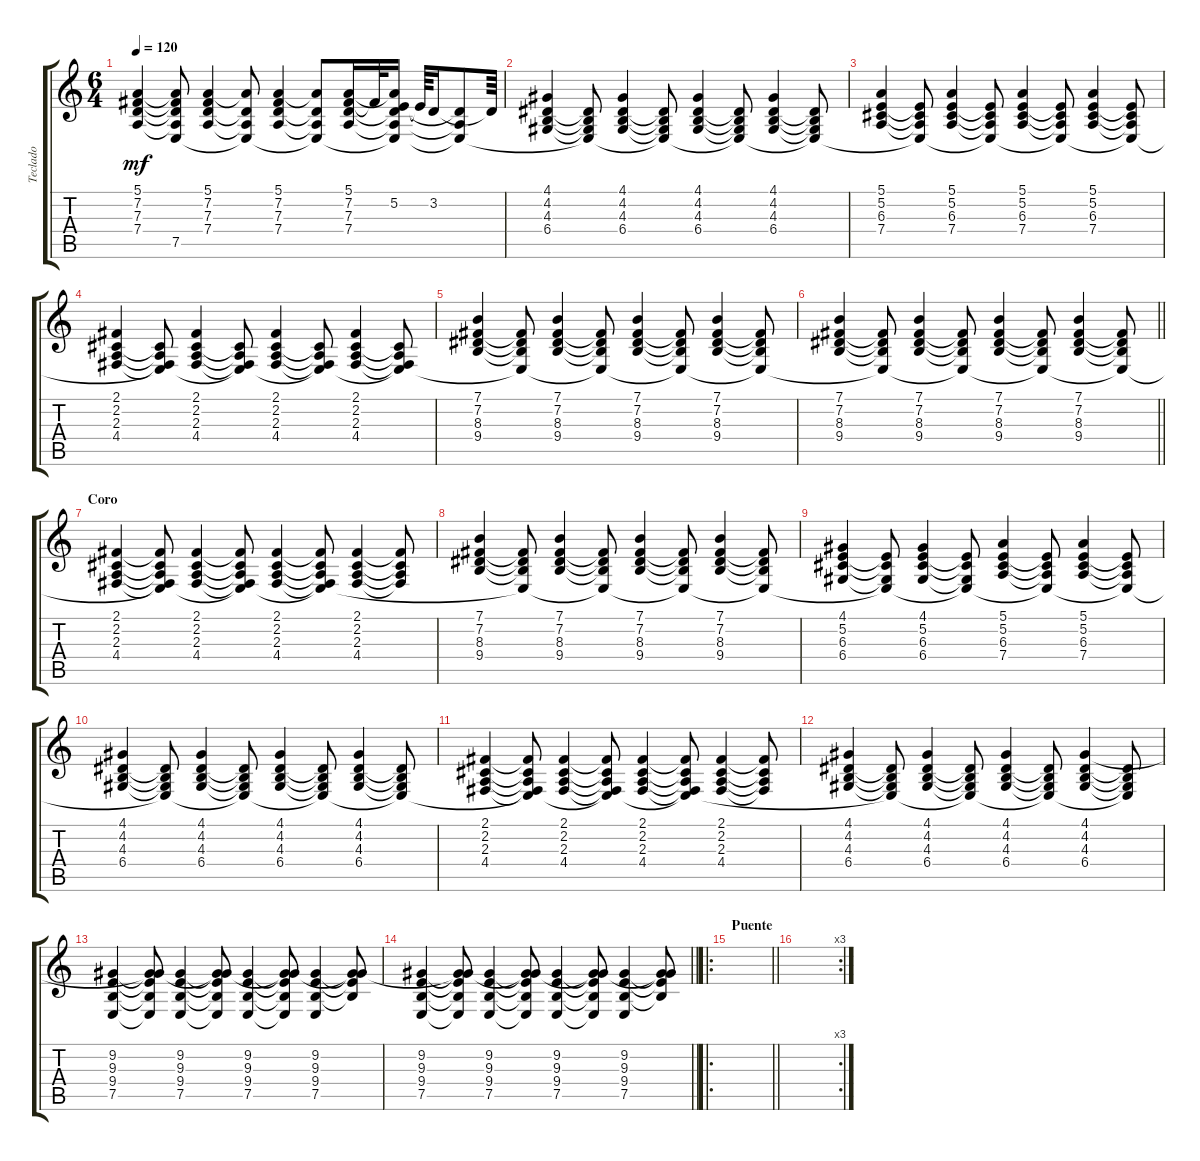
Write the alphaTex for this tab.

\track ("Teclado" "Teclado") {instrument brightacousticpiano bank 127}
\staff {score tabs}
\tuning (E4 B3 G3 D3 A2 E2) {hide}
\ts (6 4)
\tempo 120
\clef g2
\ks c
(5.1 7.2 7.3 7.4).4{dy mf} (5.1{t} 7.2{t} 7.3{t} 7.4{t} 7.5{t}).8 (5.1 7.2 7.3 7.4).4 (5.1{t} 7.3{t} 7.4{t} 7.5{t}).8 (5.1 7.2 7.3 7.4).4 (5.1{t} 7.3{t} 7.4{t} 7.5{t}).8 (5.1 7.2 7.3 7.4).16 7.2{t}.32 (5.1{t} 5.2 7.3{t} 7.4{t} 7.5{t}).16 5.2{t}.64 3.2.16 (7.3{t} 7.4{t} 7.5{t}).8 3.2{t}.64 |
(4.1 4.2 4.3 6.4).4 (4.2{t} 4.3{t} 6.4{t} 7.5{t}).8 (4.1 4.2 4.3 6.4).4 (4.2{t} 4.3{t} 6.4{t} 7.5{t}).8 (4.1 4.2 4.3 6.4).4 (4.2{t} 4.3{t} 6.4{t} 7.5{t}).8 (4.1 4.2 4.3 6.4).4 (4.2{t} 4.3{t} 6.4{t} 7.5{t}).8 |
(5.1 5.2 6.3 7.4).4 (5.2{t} 6.3{t} 7.4{t} 7.5{t}).8 (5.1 5.2 6.3 7.4).4 (5.2{t} 6.3{t} 7.4{t} 7.5{t}).8 (5.1 5.2 6.3 7.4).4 (5.2{t} 6.3{t} 7.4{t} 7.5{t}).8 (5.1 5.2 6.3 7.4).4 (5.2{t} 6.3{t} 7.4{t} 7.5{t}).8 |
(2.1 2.2 2.3 4.4).4 (2.2{t} 2.3{t} 4.4{t} 7.5{t}).8 (2.1 2.2 2.3 4.4).4 (2.2{t} 2.3{t} 4.4{t} 7.5{t}).8 (2.1 2.2 2.3 4.4).4 (2.2{t} 2.3{t} 4.4{t} 7.5{t}).8 (2.1 2.2 2.3 4.4).4 (2.2{t} 2.3{t} 4.4{t} 7.5{t}).8 |
(7.1 7.2 8.3 9.4).4 (7.2{t} 8.3{t} 9.4{t} 7.5{t}).8 (7.1 7.2 8.3 9.4).4 (7.2{t} 8.3{t} 9.4{t} 7.5{t}).8 (7.1 7.2 8.3 9.4).4 (7.2{t} 8.3{t} 9.4{t} 7.5{t}).8 (7.1 7.2 8.3 9.4).4 (7.2{t} 8.3{t} 9.4{t} 7.5{t}).8 |
\barLineRight lightlight
(7.1 7.2 8.3 9.4).4 (7.2{t} 8.3{t} 9.4{t} 7.5{t}).8 (7.1 7.2 8.3 9.4).4 (7.2{t} 8.3{t} 9.4{t} 7.5{t}).8 (7.1 7.2 8.3 9.4).4 (7.2{t} 8.3{t} 9.4{t} 7.5{t}).8 (7.1 7.2 8.3 9.4).4 (7.2{t} 8.3{t} 9.4{t} 7.5{t}).8 |
\section ("" "Coro")
(2.1 2.2 2.3 4.4).4 (2.1{t} 2.2{t} 2.3{t} 4.4{t} 7.5{t}).8 (2.1 2.2 2.3 4.4).4 (2.1{t} 2.2{t} 2.3{t} 4.4{t} 7.5{t}).8 (2.1 2.2 2.3 4.4).4 (2.1{t} 2.2{t} 2.3{t} 4.4{t} 7.5{t}).8 (2.1 2.2 2.3 4.4).4 (2.1{t} 2.2{t} 2.3{t} 4.4{t}).8 |
(7.1 7.2 8.3 9.4).4 (7.2{t} 8.3{t} 9.4{t} 7.5{t}).8 (7.1 7.2 8.3 9.4).4 (7.2{t} 8.3{t} 9.4{t} 7.5{t}).8 (7.1 7.2 8.3 9.4).4 (7.2{t} 8.3{t} 9.4{t} 7.5{t}).8 (7.1 7.2 8.3 9.4).4 (7.2{t} 8.3{t} 9.4{t} 7.5{t}).8 |
(4.1 5.2 6.3 6.4).4 (5.2{t} 6.3{t} 6.4{t} 7.5{t}).8 (4.1 5.2 6.3 6.4).4 (5.2{t} 6.3{t} 6.4{t} 7.5{t}).8 (5.1 5.2 6.3 7.4).4 (5.2{t} 6.3{t} 7.4{t} 7.5{t}).8 (5.1 5.2 6.3 7.4).4 (5.2{t} 6.3{t} 7.4{t} 7.5{t}).8 |
(4.1 4.2 4.3 6.4).4 (4.2{t} 4.3{t} 6.4{t} 7.5{t}).8 (4.1 4.2 4.3 6.4).4 (4.2{t} 4.3{t} 6.4{t} 7.5{t}).8 (4.1 4.2 4.3 6.4).4 (4.2{t} 4.3{t} 6.4{t} 7.5{t}).8 (4.1 4.2 4.3 6.4).4 (4.2{t} 4.3{t} 6.4{t} 7.5{t}).8 |
(2.1 2.2 2.3 4.4).4 (2.1{t} 2.2{t} 2.3{t} 4.4{t} 7.5{t}).8 (2.1 2.2 2.3 4.4).4 (2.1{t} 2.2{t} 2.3{t} 4.4{t} 7.5{t}).8 (2.1 2.2 2.3 4.4).4 (2.1{t} 2.2{t} 2.3{t} 4.4{t} 7.5{t}).8 (2.1 2.2 2.3 4.4).4 (2.1{t} 2.2{t} 2.3{t} 4.4{t}).8 |
(4.1 4.2 4.3 6.4).4 (4.2{t} 4.3{t} 6.4{t} 7.5{t}).8 (4.1 4.2 4.3 6.4).4 (4.2{t} 4.3{t} 6.4{t} 7.5{t}).8 (4.1 4.2 4.3 6.4).4 (4.2{t} 4.3{t} 6.4{t} 7.5{t}).8 (4.1 4.2 4.3 6.4).4 (4.2{t} 4.3{t} 6.4{t} 7.5{t}).8 |
(9.2 9.3 9.4 7.5).4 (4.1{t} 9.2{t} 9.3{t} 9.4{t} 7.5{t}).8 (9.2 9.3 9.4 7.5).4 (4.1{t} 9.2{t} 9.3{t} 9.4{t} 7.5{t}).8 (9.2 9.3 9.4 7.5).4 (4.1{t} 9.2{t} 9.3{t} 9.4{t} 7.5{t}).8 (9.2 9.3 9.4 7.5).4 (4.1{t} 9.2{t} 9.3{t} 9.4{t}).8 |
\barLineRight lightlight
(9.2 9.3 9.4 7.5).4 (4.1{t} 9.2{t} 9.3{t} 9.4{t} 7.5{t}).8 (9.2 9.3 9.4 7.5).4 (4.1{t} 9.2{t} 9.3{t} 9.4{t} 7.5{t}).8 (9.2 9.3 9.4 7.5).4 (4.1{t} 9.2{t} 9.3{t} 9.4{t} 7.5{t}).8 (9.2 9.3 9.4 7.5).4 (4.1{t} 9.2{t} 9.3{t} 9.4{t}).8 |
\ro
\section ("" "Puente")
\barLineRight lightlight
|
\rc 3
